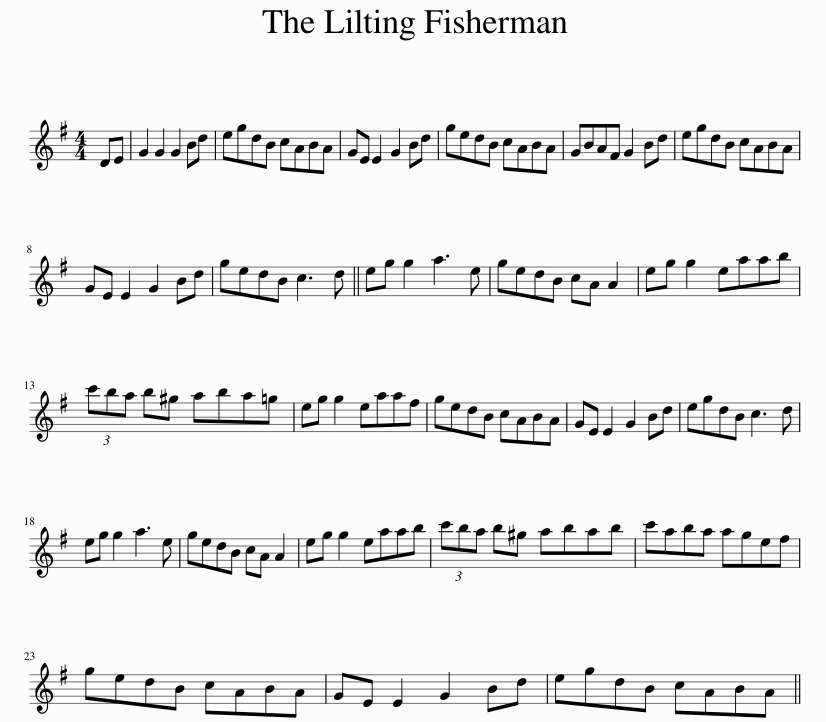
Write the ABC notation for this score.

X:1
L:1/8
M:4/4
I:linebreak $
K:G
V:1 treble
V:1
 DE | G2 G2 G2 Bd | egdB cABA | GE E2 G2 Bd | gedB cABA | %5
 GBAF G2 Bd | egdB cABA |$ GE E2 G2 Bd | gedB c3 d || eg g2 a3 e | %10
 gedB cA A2 | eg g2 eaab |$ (3c'ba b^g aba=g | eg g2 eaaf | gedB cABA | %15
 GE E2 G2 Bd | egdB c3 d |$ eg g2 a3 e | gedB cA A2 | eg g2 eaab | %20
 (3c'ba b^g abab | c'aba agef |$ gedB cABA | GE E2 G2 Bd | egdB cABA || %25
